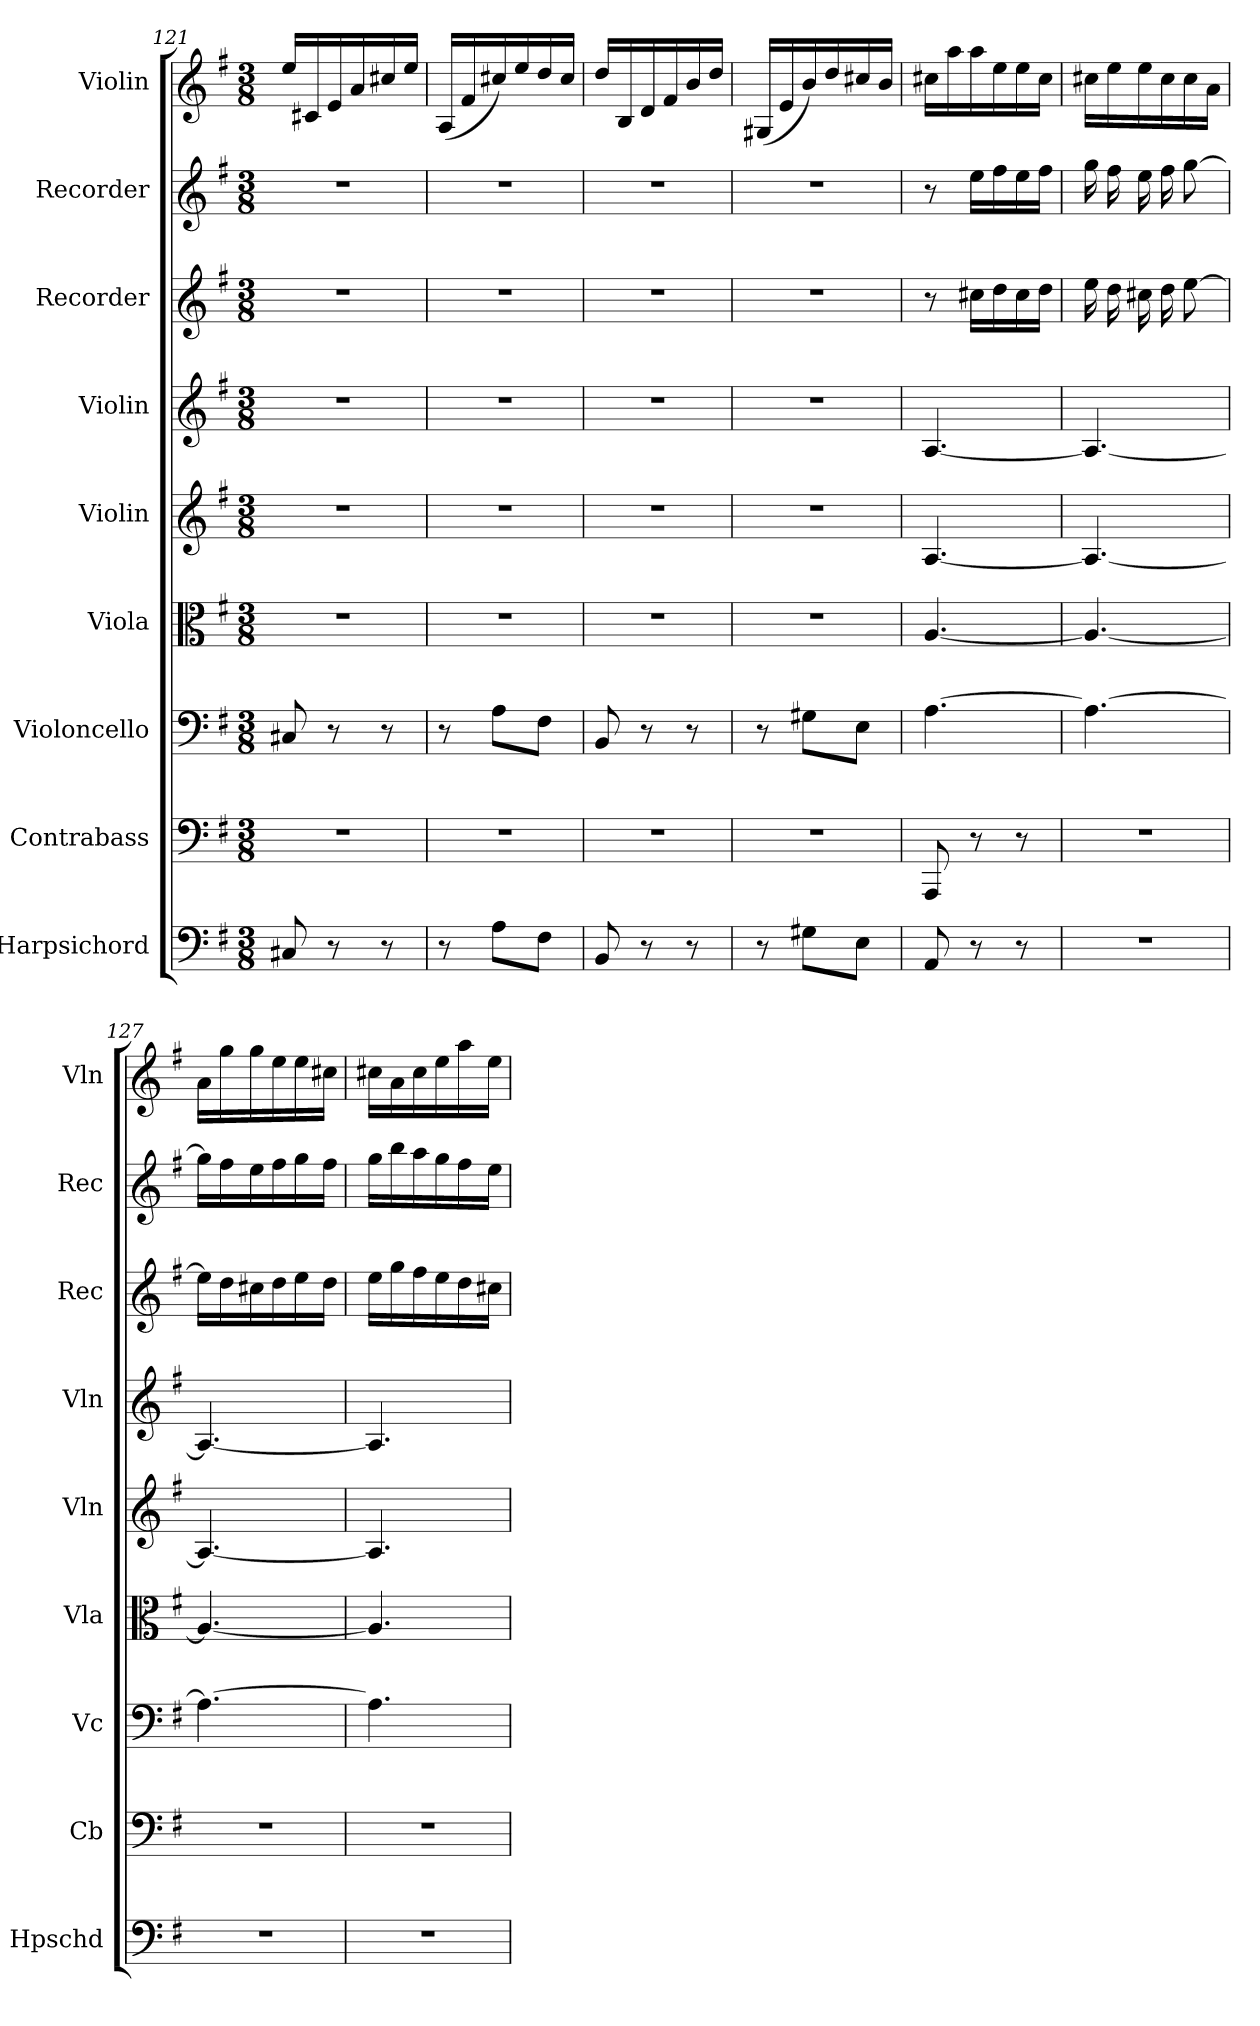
**kern	**kern	**kern	**kern	**kern	**kern	**kern	**kern	**kern
*part9	*part8	*part7	*part6	*part5	*part4	*part3	*part2	*part1
*staff9	*staff8	*staff7	*staff6	*staff5	*staff4	*staff3	*staff2	*staff1
*I"Harpsichord	*I"Contrabass	*I"Violoncello	*I"Viola	*I"Violin	*I"Violin	*I"Recorder	*I"Recorder	*I"Violin
*I'Hpschd	*I'Cb	*I'Vc	*I'Vla	*I'Vln	*I'Vln	*I'Rec	*I'Rec	*I'Vln
*clefF4	*clefF4	*clefF4	*clefC3	*clefG2	*clefG2	*clefG2	*clefG2	*clefG2
*	*ITrd7c12	*	*	*	*	*	*	*
*k[f#]	*k[f#]	*k[f#]	*k[f#]	*k[f#]	*k[f#]	*k[f#]	*k[f#]	*k[f#]
*G:	*G:	*G:	*G:	*G:	*G:	*G:	*G:	*G:
*M3/8	*M3/8	*M3/8	*M3/8	*M3/8	*M3/8	*M3/8	*M3/8	*M3/8
=121	=121	=121	=121	=121	=121	=121	=121	=121
8C#X/	4.r	8C#X/	4.r	4.r	4.r	4.r	4.r	16ee/LL
.	.	.	.	.	.	.	.	16c#X/
8r	.	8r	.	.	.	.	.	16e/
.	.	.	.	.	.	.	.	16a/
8r	.	8r	.	.	.	.	.	16cc#X/
.	.	.	.	.	.	.	.	16ee/JJ
=122	=122	=122	=122	=122	=122	=122	=122	=122
8r	4.r	8r	4.r	4.r	4.r	4.r	4.r	(16A/LL
.	.	.	.	.	.	.	.	16f#/
8A\L	.	8A\L	.	.	.	.	.	16cc#X/)
.	.	.	.	.	.	.	.	16ee/
8F#\J	.	8F#\J	.	.	.	.	.	16dd/
.	.	.	.	.	.	.	.	16cc#/JJ
=123	=123	=123	=123	=123	=123	=123	=123	=123
8BB/	4.r	8BB/	4.r	4.r	4.r	4.r	4.r	16dd/LL
.	.	.	.	.	.	.	.	16B/
8r	.	8r	.	.	.	.	.	16d/
.	.	.	.	.	.	.	.	16f#/
8r	.	8r	.	.	.	.	.	16b/
.	.	.	.	.	.	.	.	16dd/JJ
=124	=124	=124	=124	=124	=124	=124	=124	=124
8r	4.r	8r	4.r	4.r	4.r	4.r	4.r	(16G#X/LL
.	.	.	.	.	.	.	.	16e/
8G#X\L	.	8G#X\L	.	.	.	.	.	16b/)
.	.	.	.	.	.	.	.	16dd/
8E\J	.	8E\J	.	.	.	.	.	16cc#X/
.	.	.	.	.	.	.	.	16b/JJ
=125	=125	=125	=125	=125	=125	=125	=125	=125
8AA/	8AAAA/	[4.A\	[4.A/	[4.A/	[4.A/	8r	8r	16cc#X\LL
.	.	.	.	.	.	.	.	16aa\
8r	8r	.	.	.	.	16cc#X\LL	16ee\LL	16aa\
.	.	.	.	.	.	16dd\	16ff#\	16ee\
8r	8r	.	.	.	.	16cc#\	16ee\	16ee\
.	.	.	.	.	.	16dd\JJ	16ff#\JJ	16cc#\JJ
=126	=126	=126	=126	=126	=126	=126	=126	=126
4.r	4.r	4.A\_	4.A/_	4.A/_	4.A/_	16ee\	16gg\	16cc#X\LL
.	.	.	.	.	.	16dd\	16ff#\	16ee\
.	.	.	.	.	.	16cc#X\	16ee\	16ee\
.	.	.	.	.	.	16dd\	16ff#\	16cc#\
.	.	.	.	.	.	[8ee\	[8gg\	16cc#\
.	.	.	.	.	.	.	.	16a\JJ
=127	=127	=127	=127	=127	=127	=127	=127	=127
4.r	4.r	4.A\_	4.A/_	4.A/_	4.A/_	16ee\LL]	16gg\LL]	16a\LL
.	.	.	.	.	.	16dd\	16ff#\	16gg\
.	.	.	.	.	.	16cc#X\	16ee\	16gg\
.	.	.	.	.	.	16dd\	16ff#\	16ee\
.	.	.	.	.	.	16ee\	16gg\	16ee\
.	.	.	.	.	.	16dd\JJ	16ff#\JJ	16cc#X\JJ
=128	=128	=128	=128	=128	=128	=128	=128	=128
4.r	4.r	4.A\]	4.A/]	4.A/]	4.A/]	16ee\LL	16gg\LL	16cc#X\LL
.	.	.	.	.	.	16gg\	16bb\	16a\
.	.	.	.	.	.	16ff#\	16aa\	16cc#\
.	.	.	.	.	.	16ee\	16gg\	16ee\
.	.	.	.	.	.	16dd\	16ff#\	16aa\
.	.	.	.	.	.	16cc#X\JJ	16ee\JJ	16ee\JJ
=	=	=	=	=	=	=	=	=
*-	*-	*-	*-	*-	*-	*-	*-	*-
